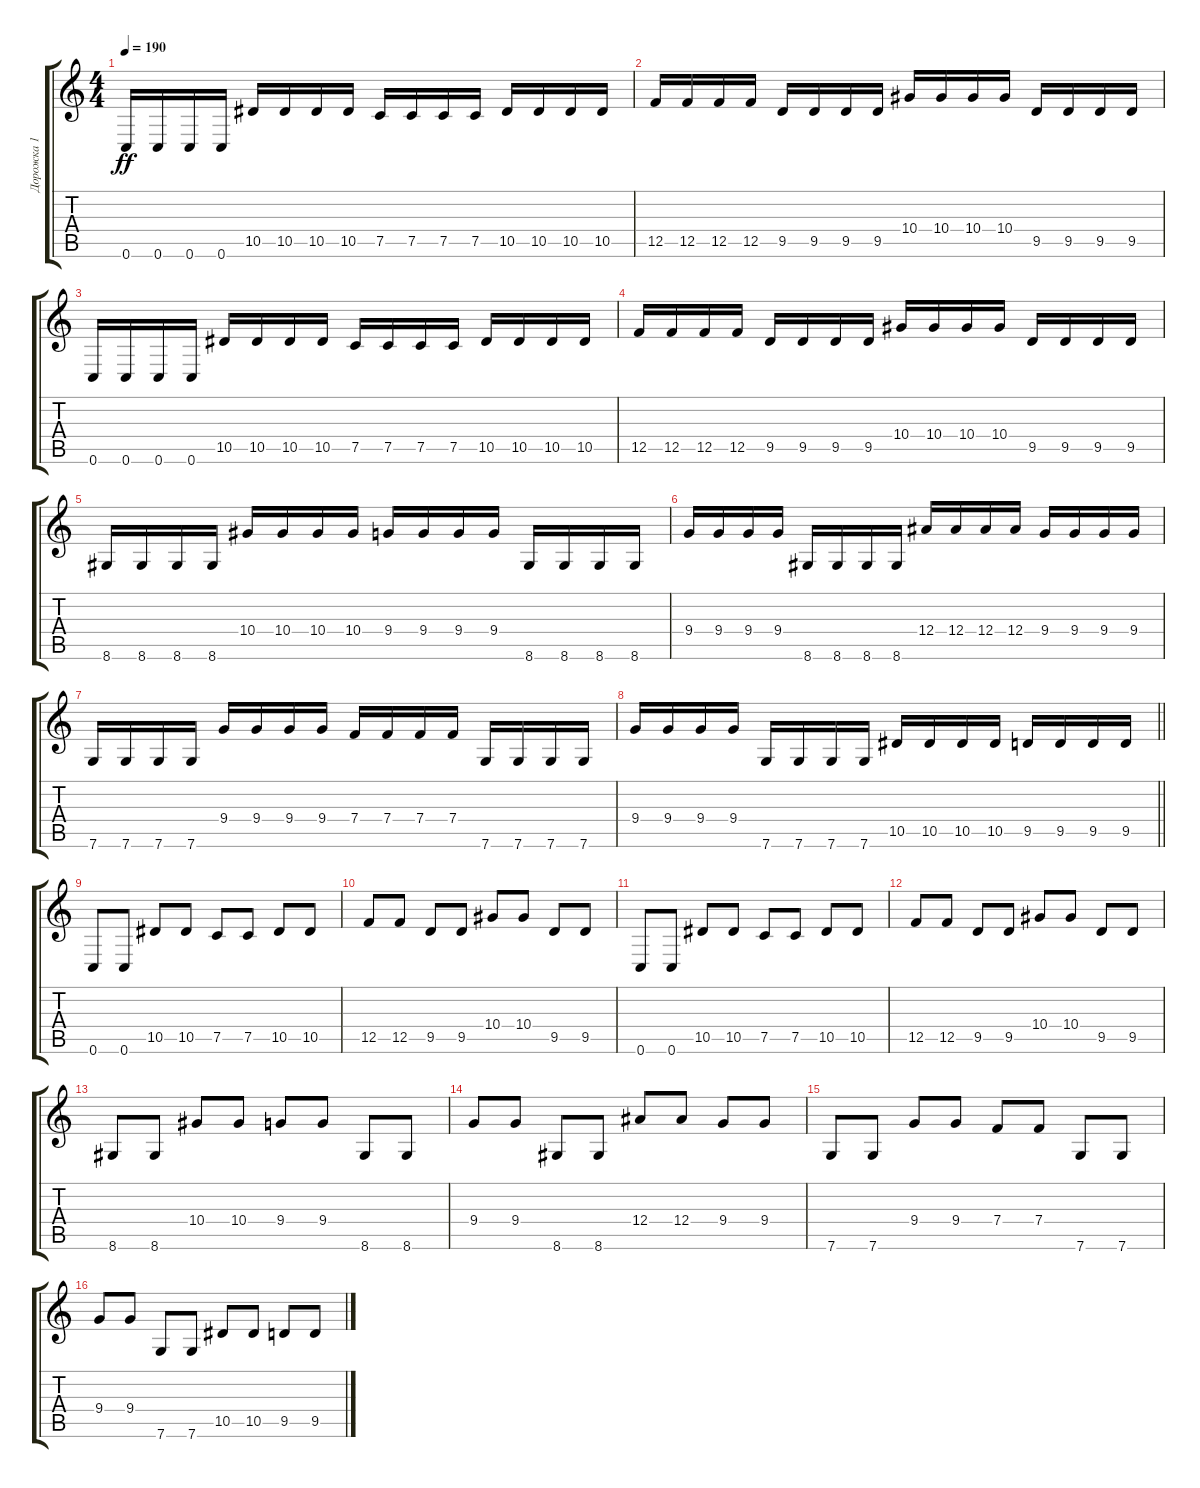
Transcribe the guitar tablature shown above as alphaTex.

\track ("Дорожка 1" "Дорожка 1") {instrument overdrivenguitar}
\staff {score tabs}
\tuning (C4 G3 Eb3 Bb2 F2 C2) {hide}
\ts (4 4)
\tempo 190
\clef g2
\ks c
0.6.16{dy ff instrument overdrivenguitar} 0.6.16 0.6.16 0.6.16 10.5.16 10.5.16 10.5.16 10.5.16 7.5.16 7.5.16 7.5.16 7.5.16 10.5.16 10.5.16 10.5.16 10.5.16 |
12.5.16 12.5.16 12.5.16 12.5.16 9.5.16 9.5.16 9.5.16 9.5.16 10.4.16 10.4.16 10.4.16 10.4.16 9.5.16 9.5.16 9.5.16 9.5.16 |
0.6.16{instrument overdrivenguitar} 0.6.16 0.6.16 0.6.16 10.5.16 10.5.16 10.5.16 10.5.16 7.5.16 7.5.16 7.5.16 7.5.16 10.5.16 10.5.16 10.5.16 10.5.16 |
12.5.16 12.5.16 12.5.16 12.5.16 9.5.16 9.5.16 9.5.16 9.5.16 10.4.16 10.4.16 10.4.16 10.4.16 9.5.16 9.5.16 9.5.16 9.5.16 |
8.6.16 8.6.16 8.6.16 8.6.16 10.4.16 10.4.16 10.4.16 10.4.16 9.4.16 9.4.16 9.4.16 9.4.16 8.6.16 8.6.16 8.6.16 8.6.16 |
9.4.16 9.4.16 9.4.16 9.4.16 8.6.16 8.6.16 8.6.16 8.6.16 12.4.16 12.4.16 12.4.16 12.4.16 9.4.16 9.4.16 9.4.16 9.4.16 |
7.6.16 7.6.16 7.6.16 7.6.16 9.4.16 9.4.16 9.4.16 9.4.16 7.4.16 7.4.16 7.4.16 7.4.16 7.6.16 7.6.16 7.6.16 7.6.16 |
\barLineRight lightlight
9.4.16 9.4.16 9.4.16 9.4.16 7.6.16 7.6.16 7.6.16 7.6.16 10.5.16 10.5.16 10.5.16 10.5.16 9.5.16 9.5.16 9.5.16 9.5.16 |
0.6.8{balance 8 instrument overdrivenguitar} 0.6.8 10.5.8 10.5.8 7.5.8 7.5.8 10.5.8 10.5.8 |
12.5.8 12.5.8 9.5.8 9.5.8 10.4.8 10.4.8 9.5.8 9.5.8 |
0.6.8{instrument overdrivenguitar} 0.6.8 10.5.8 10.5.8 7.5.8 7.5.8 10.5.8 10.5.8 |
12.5.8 12.5.8 9.5.8 9.5.8 10.4.8 10.4.8 9.5.8 9.5.8 |
8.6.8 8.6.8 10.4.8 10.4.8 9.4.8 9.4.8 8.6.8 8.6.8 |
9.4.8 9.4.8 8.6.8 8.6.8 12.4.8 12.4.8 9.4.8 9.4.8 |
7.6.8 7.6.8 9.4.8 9.4.8 7.4.8 7.4.8 7.6.8 7.6.8 |
9.4.8 9.4.8 7.6.8 7.6.8 10.5.8 10.5.8 9.5.8 9.5.8
